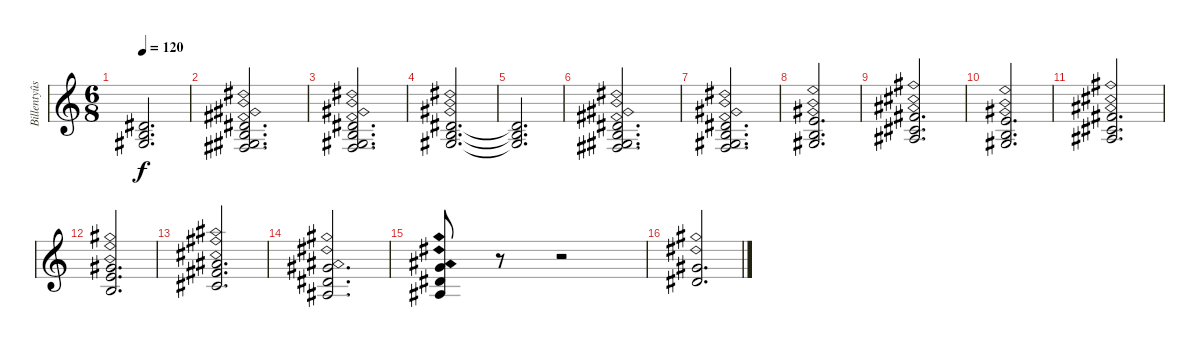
\track ("Billentyûs (Mats Olausson)" "Billentyûs") {instrument drawbarorgan}
\staff {score}
\tuning (E4 B3 G3 D3 A2 E2) {hide}
\ts (6 8)
\tempo 120
\clef g2
\ks c
(4.2{t} 4.3{t} 6.4{t}).2{d dy f} |
(4.2{ph 12} 4.3{ph 12} 6.4{ph 12} 9.5{ph 12}).2{d} |
(4.2{ph 12} 4.3{ph 12} 6.4{ph 12} 8.5{ph 12}).2{d} |
(4.2{ph 12} 4.3{ph 12} 6.4{ph 12}).2{d} |
(4.2{t} 4.3{t} 6.4{t}).2{d} |
(4.2{ph 12} 4.3{ph 12} 6.4{ph 12} 9.5{ph 12}).2{d} |
(4.2{ph 12} 4.3{ph 12} 6.4{ph 12} 8.5{ph 12}).2{d} |
(0.1{ph 12} 0.2{ph 12} 1.3{ph 12}).2{d} |
(2.1{ph 12} 2.2{ph 12} 3.3{ph 12}).2{d} |
(0.1{ph 12} 0.2{ph 12} 1.3{ph 12}).2{d} |
(2.1{ph 12} 2.2{ph 12} 3.3{ph 12}).2{d} |
(4.1{ph 12} 5.2{ph 12} 4.3{ph 12}).2{d} |
(6.1{ph 12} 7.2{ph 12} 6.3{ph 12}).2{d} |
(4.1{ph 12} 4.2{ph 12} 3.3{ph 12}).2{d} |
(3.1{ph 12} 4.2{ph 12} 3.3{ph 12}).8 r.8 r.2 |
(4.1{ph 12} 4.2{ph 12}).2{d}
